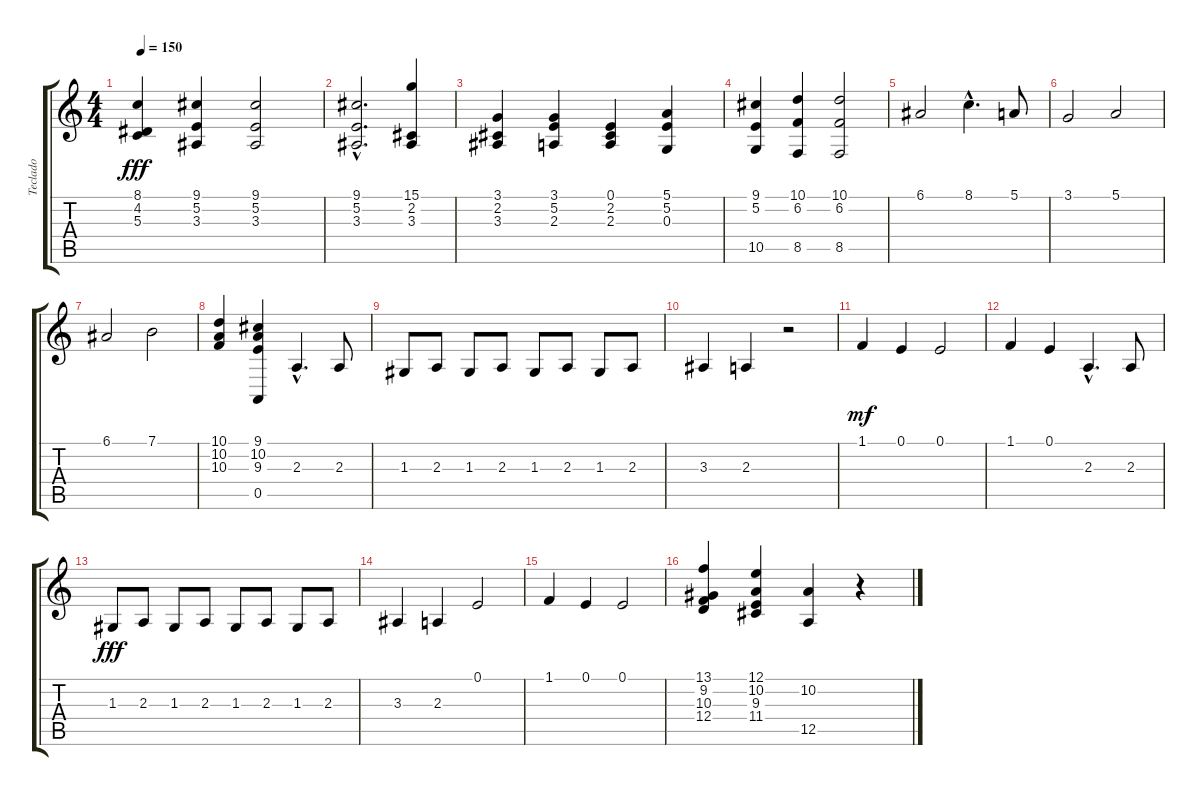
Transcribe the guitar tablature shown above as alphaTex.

\track ("Teclado" "Teclado") {instrument stringensemble1}
\staff {score tabs}
\tuning (E4 B3 G3 D3 A2 E2) {hide}
\ts (4 4)
\tempo 150
\clef g2
\ks c
(8.1 4.2 5.3).4{dy fff} (9.1 5.2 3.3).4 (9.1 5.2 3.3).2 |
(9.1{hac} 5.2{hac} 3.3{hac}).2{d} (15.1 2.2 3.3).4 |
(3.1 2.2 3.3).4 (3.1 5.2 2.3).4 (0.1 2.2 2.3).4 (5.1 5.2 0.3).4 |
(9.1 5.2 10.5).4 (10.1 6.2 8.5).4 (10.1 6.2 8.5).2 |
6.1.2 8.1{hac}.4{d} 5.1.8 |
3.1.2 5.1.2 |
6.1.2 7.1.2 |
(10.1 10.2 10.3).4 (9.1 10.2 9.3 0.5).4 2.3{hac}.4{d} 2.3.8 |
1.3.8 2.3.8 1.3.8 2.3.8 1.3.8 2.3.8 1.3.8 2.3.8 |
3.3.4 2.3.4 r.2 |
1.1.4{dy mf} 0.1.4 0.1.2 |
1.1.4 0.1.4 2.3{hac}.4{d} 2.3.8 |
1.3.8{dy fff} 2.3.8 1.3.8 2.3.8 1.3.8 2.3.8 1.3.8 2.3.8 |
3.3.4 2.3.4 0.1.2 |
1.1.4 0.1.4 0.1.2 |
(13.1 9.2 10.3 12.4).4 (12.1 10.2 9.3 11.4).4 (10.2 12.5).4 r.4
